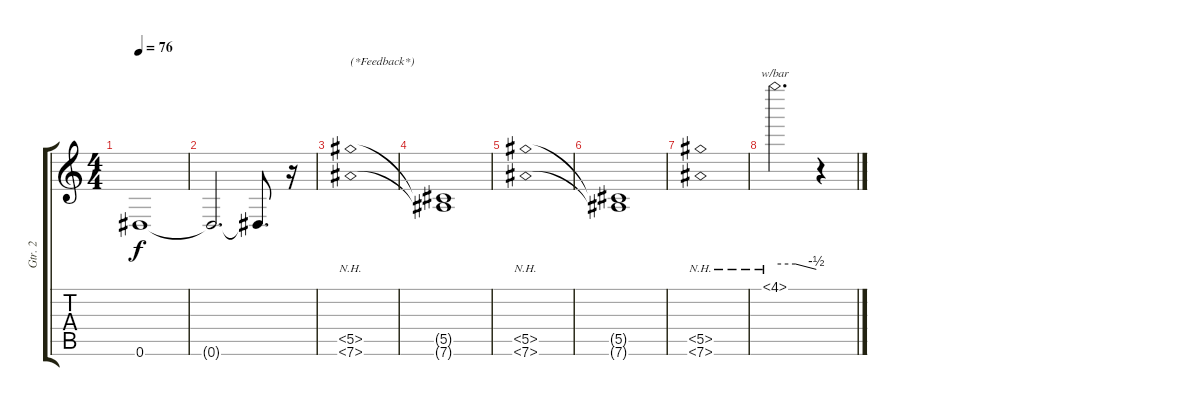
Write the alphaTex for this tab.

\track ("Gtr. 2" "Gtr. 2") {instrument electricguitarjazz}
\staff {score tabs}
\tuning (Eb4 Bb3 Gb3 Db3 Ab2 Eb2) {hide}
\ts (4 4)
\tempo 76
\clef g2
\ks c
0.6.1{dy f} |
0.6{t}.2{d} 0.6{t}.8{d} r.16{volume 0} |
(5.5{nh} 7.6{nh}).1{txt "(*Feedback*)" volume 13} |
(5.5{t} 7.6{t}).1 |
(5.5{nh} 7.6{nh}).1 |
(5.5{t} 7.6{t}).1 |
(5.5{nh} 7.6{nh}).1 |
4.1{nh}.2{d tbe (custom default 0 0 30 0 60 -2)} r.4
